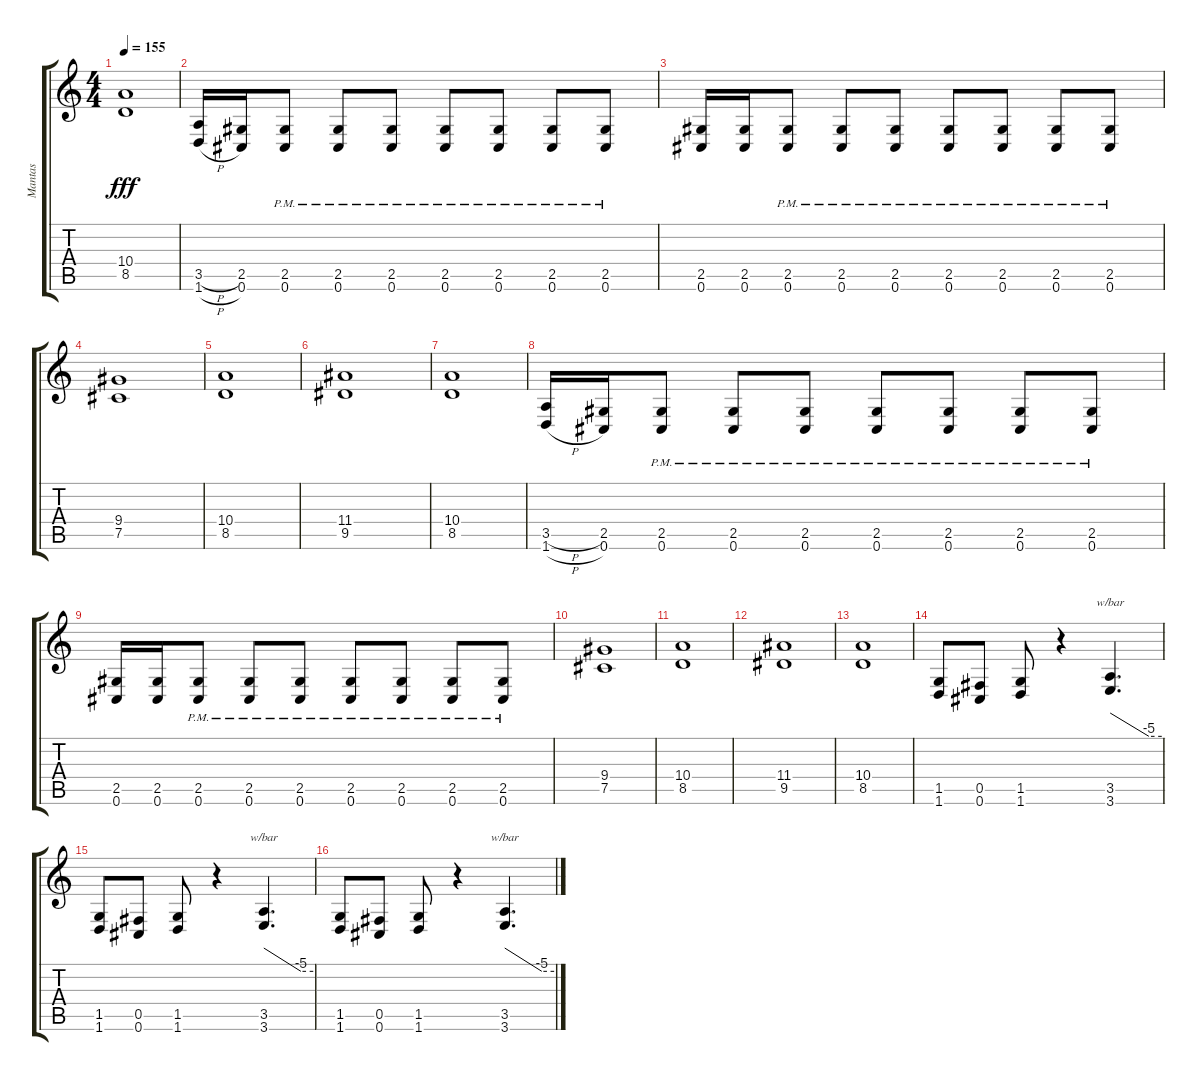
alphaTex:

\track ("Mantas" "Mantas") {instrument acousticguitarsteel}
\staff {score tabs}
\tuning (Db4 Ab3 E3 B2 Gb2 Db2) {hide}
\ts (4 4)
\tempo 155
\clef g2
\ks c
(10.4 8.5).1{dy fff} |
(3.5{h} 1.6{h}).16 (2.5 0.6).16 (2.5{pm} 0.6{pm}).8 (2.5{pm} 0.6{pm}).8 (2.5{pm} 0.6{pm}).8 (2.5{pm} 0.6{pm}).8 (2.5{pm} 0.6{pm}).8 (2.5{pm} 0.6{pm}).8 (2.5{pm} 0.6{pm}).8 |
(2.5 0.6).16 (2.5 0.6).16 (2.5{pm} 0.6{pm}).8 (2.5{pm} 0.6{pm}).8 (2.5{pm} 0.6{pm}).8 (2.5{pm} 0.6{pm}).8 (2.5{pm} 0.6{pm}).8 (2.5{pm} 0.6{pm}).8 (2.5{pm} 0.6{pm}).8 |
(9.4 7.5).1 |
(10.4 8.5).1 |
(11.4 9.5).1 |
(10.4 8.5).1 |
(3.5{h} 1.6{h}).16 (2.5 0.6).16 (2.5{pm} 0.6{pm}).8 (2.5{pm} 0.6{pm}).8 (2.5{pm} 0.6{pm}).8 (2.5{pm} 0.6{pm}).8 (2.5{pm} 0.6{pm}).8 (2.5{pm} 0.6{pm}).8 (2.5{pm} 0.6{pm}).8 |
(2.5 0.6).16 (2.5 0.6).16 (2.5{pm} 0.6{pm}).8 (2.5{pm} 0.6{pm}).8 (2.5{pm} 0.6{pm}).8 (2.5{pm} 0.6{pm}).8 (2.5{pm} 0.6{pm}).8 (2.5{pm} 0.6{pm}).8 (2.5{pm} 0.6{pm}).8 |
(9.4 7.5).1 |
(10.4 8.5).1 |
(11.4 9.5).1 |
(10.4 8.5).1 |
(1.5 1.6).8 (0.5 0.6).8 (1.5 1.6).8 r.4 (3.5 3.6).4{d tbe (custom default 0 0 45 -20 60 -20)} |
(1.5 1.6).8 (0.5 0.6).8 (1.5 1.6).8 r.4 (3.5 3.6).4{d tbe (custom default 0 0 45 -20 60 -20)} |
(1.5 1.6).8 (0.5 0.6).8 (1.5 1.6).8 r.4 (3.5 3.6).4{d tbe (custom default 0 0 45 -20 60 -20)}
